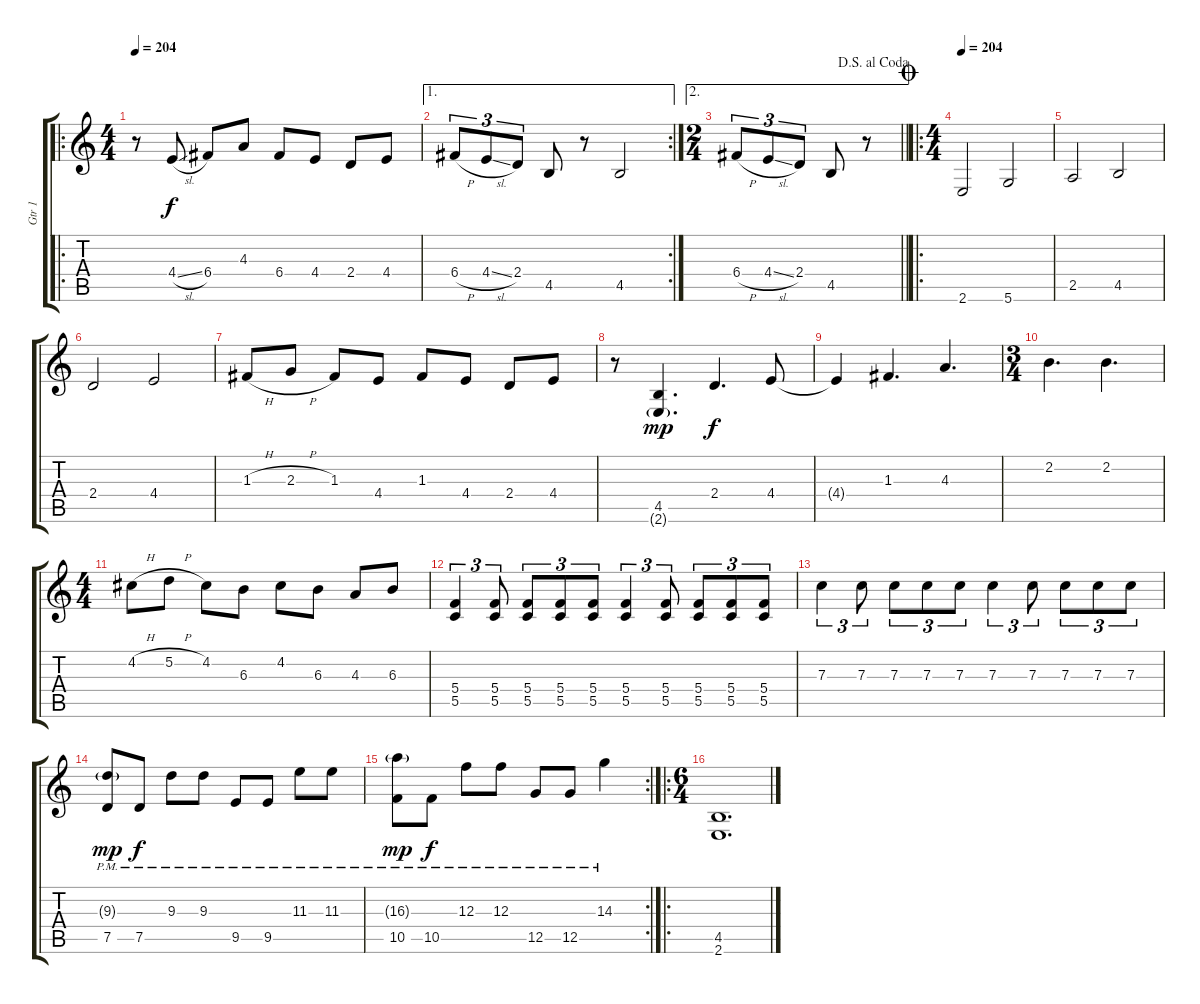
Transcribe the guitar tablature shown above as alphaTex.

\track ("Gtr 1" "Gtr 1") {instrument distortionguitar}
\staff {score tabs}
\tuning (D4 A3 F3 C3 G2 D2) {hide}
\ro
\ts (4 4)
\tempo 204
\clef g2
\ks c
r.8{dy f} 4.4{sl}.8 6.4.8 4.3.8 6.4.8 4.4.8 2.4.8 4.4.8 |
\ae 1
\rc 2
6.4{h}.8{tu (3 2)} 4.4{sl}.8{tu (3 2)} 2.4.8{tu (3 2)} 4.5.8 r.8 4.5.2 |
\ae 2
\ts (2 4)
\jump dalsegnoalcoda
\barLineRight lightlight
6.4{h}.8{tu (3 2)} 4.4{sl}.8{tu (3 2)} 2.4.8{tu (3 2)} 4.5.8 r.8 |
\ro
\ts (4 4)
\jump coda
\tempo 204
2.6.2 5.6.2 |
2.5.2 4.5.2 |
2.4.2 4.4.2 |
1.3{h}.8 2.3{h}.8 1.3.8 4.4.8 1.3.8 4.4.8 2.4.8 4.4.8 |
r.8 (4.5 2.6{g}).4{d dy mp} 2.4.4{d dy f} 4.4.8 |
4.4{t}.4 1.3.4{d} 4.3.4{d} |
\ts (3 4)
2.2.4{d} 2.2.4{d} |
\ts (4 4)
4.2{h}.8 5.2{h}.8 4.2.8 6.3.8 4.2.8 6.3.8 4.3.8 6.3.8 |
(5.4 5.5).4{tu (3 2)} (5.4 5.5).8{tu (3 2)} (5.4 5.5).8{tu (3 2)} (5.4 5.5).8{tu (3 2)} (5.4 5.5).8{tu (3 2)} (5.4 5.5).4{tu (3 2)} (5.4 5.5).8{tu (3 2)} (5.4 5.5).8{tu (3 2)} (5.4 5.5).8{tu (3 2)} (5.4 5.5).8{tu (3 2)} |
7.3.4{tu (3 2)} 7.3.8{tu (3 2)} 7.3.8{tu (3 2)} 7.3.8{tu (3 2)} 7.3.8{tu (3 2)} 7.3.4{tu (3 2)} 7.3.8{tu (3 2)} 7.3.8{tu (3 2)} 7.3.8{tu (3 2)} 7.3.8{tu (3 2)} |
(9.3{g} 7.5{pm}).8{dy mp} 7.5{pm}.8{dy f} 9.3{pm}.8 9.3{pm}.8 9.5{pm}.8 9.5{pm}.8 11.3{pm}.8 11.3{pm}.8 |
\rc 2
(16.3{g} 10.5{pm}).8{dy mp} 10.5{pm}.8{dy f} 12.3{pm}.8 12.3{pm}.8 12.5{pm}.8 12.5{pm}.8 14.3{pm}.4 |
\ro
\ts (6 4)
(4.5 2.6).1{d}
